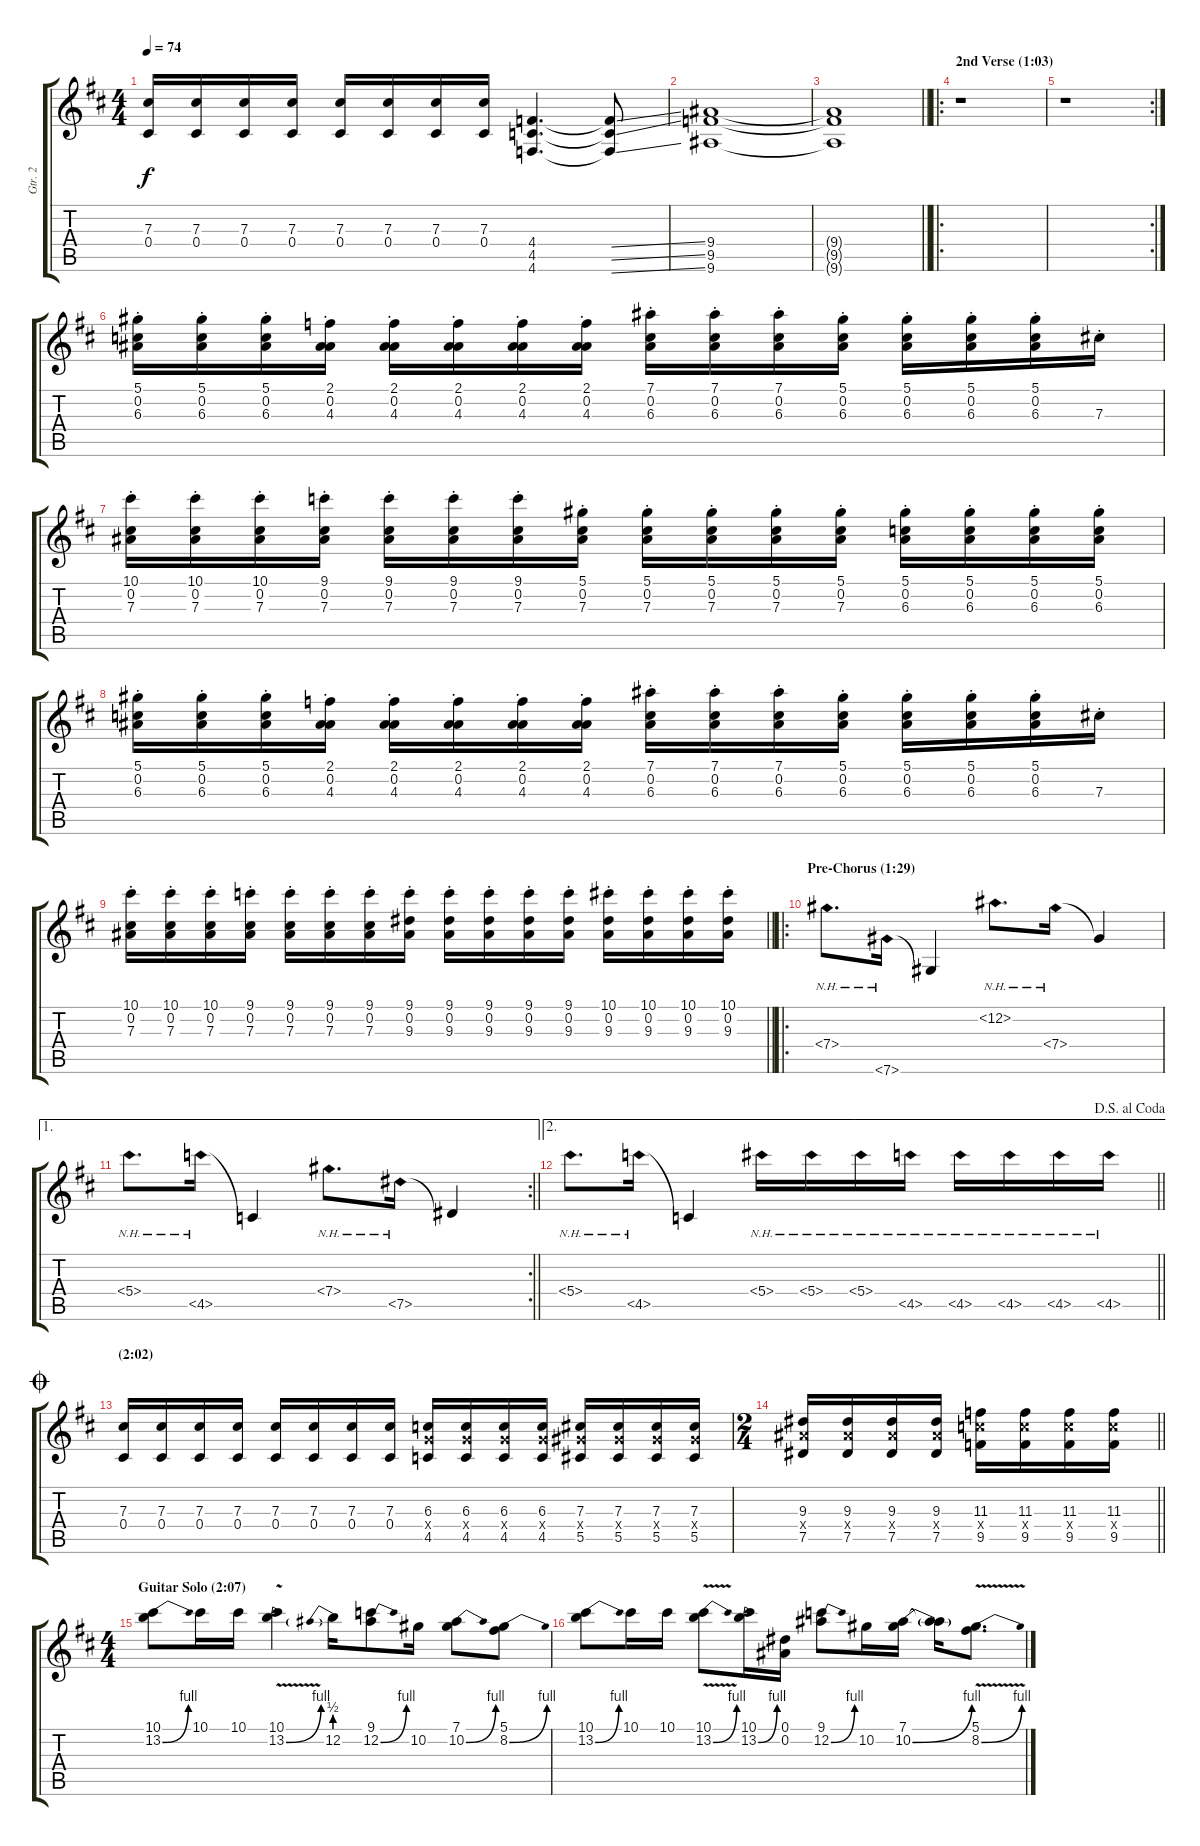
\track ("Gtr. 2" "Gtr. 2") {instrument electricguitarclean}
\staff {score tabs}
\tuning (Eb4 Bb3 Gb3 Db3 Ab2 Db2) {hide}
\ts (4 4)
\tempo 74
\clef g2
\ks d
(7.3 0.4).16{dy f} (7.3 0.4).16 (7.3 0.4).16 (7.3 0.4).16 (7.3 0.4).16 (7.3 0.4).16 (7.3 0.4).16 (7.3 0.4).16 (4.4 4.5 4.6).4{d} (4.4{ss t} 4.5{ss t} 4.6{ss t}).8 |
(9.4 9.5 9.6).1 |
\barLineRight lightlight
(9.4{t} 9.5{t} 9.6{t}).1 |
\ro
\section ("" "2nd Verse (1:03)")
r.1 |
\rc 2
r.1 |
(5.1{st} 0.2{st} 6.3{st}).16{instrument electricguitarclean} (5.1{st} 0.2{st} 6.3{st}).16 (5.1{st} 0.2{st} 6.3{st}).16 (2.1{st} 0.2{st} 4.3{st}).16 (2.1{st} 0.2{st} 4.3{st}).16 (2.1{st} 0.2{st} 4.3{st}).16 (2.1{st} 0.2{st} 4.3{st}).16 (2.1{st} 0.2{st} 4.3{st}).16 (7.1{st} 0.2{st} 6.3{st}).16 (7.1{st} 0.2{st} 6.3{st}).16 (7.1{st} 0.2{st} 6.3{st}).16 (5.1{st} 0.2{st} 6.3{st}).16 (5.1{st} 0.2{st} 6.3{st}).16 (5.1{st} 0.2{st} 6.3{st}).16 (5.1{st} 0.2{st} 6.3{st}).16 7.3{st}.16 |
(10.1{st} 0.2{st} 7.3{st}).16 (10.1{st} 0.2{st} 7.3{st}).16 (10.1{st} 0.2{st} 7.3{st}).16 (9.1{st} 0.2{st} 7.3{st}).16 (9.1{st} 0.2{st} 7.3{st}).16 (9.1{st} 0.2{st} 7.3{st}).16 (9.1{st} 0.2{st} 7.3{st}).16 (5.1{st} 0.2{st} 7.3{st}).16 (5.1{st} 0.2{st} 7.3{st}).16 (5.1{st} 0.2{st} 7.3{st}).16 (5.1{st} 0.2{st} 7.3{st}).16 (5.1{st} 0.2{st} 7.3{st}).16 (5.1{st} 0.2{st} 6.3{st}).16 (5.1{st} 0.2{st} 6.3{st}).16 (5.1{st} 0.2{st} 6.3{st}).16 (5.1{st} 0.2{st} 6.3{st}).16 |
(5.1{st} 0.2{st} 6.3{st}).16 (5.1{st} 0.2{st} 6.3{st}).16 (5.1{st} 0.2{st} 6.3{st}).16 (2.1{st} 0.2{st} 4.3{st}).16 (2.1{st} 0.2{st} 4.3{st}).16 (2.1{st} 0.2{st} 4.3{st}).16 (2.1{st} 0.2{st} 4.3{st}).16 (2.1{st} 0.2{st} 4.3{st}).16 (7.1{st} 0.2{st} 6.3{st}).16 (7.1{st} 0.2{st} 6.3{st}).16 (7.1{st} 0.2{st} 6.3{st}).16 (5.1{st} 0.2{st} 6.3{st}).16 (5.1{st} 0.2{st} 6.3{st}).16 (5.1{st} 0.2{st} 6.3{st}).16 (5.1{st} 0.2{st} 6.3{st}).16 7.3{st}.16 |
\barLineRight lightlight
(10.1{st} 0.2{st} 7.3{st}).16 (10.1{st} 0.2{st} 7.3{st}).16 (10.1{st} 0.2{st} 7.3{st}).16 (9.1{st} 0.2{st} 7.3{st}).16 (9.1{st} 0.2{st} 7.3{st}).16 (9.1{st} 0.2{st} 7.3{st}).16 (9.1{st} 0.2{st} 7.3{st}).16 (9.1{st} 0.2{st} 9.3{st}).16 (9.1{st} 0.2{st} 9.3{st}).16 (9.1{st} 0.2{st} 9.3{st}).16 (9.1{st} 0.2{st} 9.3{st}).16 (9.1{st} 0.2{st} 9.3{st}).16 (10.1{st} 0.2{st} 9.3{st}).16 (10.1{st} 0.2{st} 9.3{st}).16 (10.1{st} 0.2{st} 9.3{st}).16 (10.1{st} 0.2{st} 9.3{st}).16 |
\ro
\section ("" "Pre-Chorus (1:29)")
7.4{nh}.8{d volume 10 instrument electricguitarclean} 7.6{nh}.16 7.6{t}.4 12.2{nh}.8{d} 7.4{nh}.16 7.4{t}.4 |
\ae 1
\rc 2
\barLineRight lightlight
5.4{nh}.8{d} 4.5{nh}.16 4.5{t}.4 7.4{nh}.8{d} 7.5{nh}.16 7.5{t}.4 |
\ae 2
\jump dalsegnoalcoda
\barLineRight lightlight
5.4{nh}.8{d} 4.5{nh}.16 4.5{t}.4 5.4{nh}.16 5.4{nh}.16 5.4{nh}.16 4.5{nh}.16 4.5{nh}.16 4.5{nh}.16 4.5{nh}.16 4.5{nh}.16 |
\section ("" "(2:02)")
\jump coda
(7.3 0.4).16 (7.3 0.4).16 (7.3 0.4).16 (7.3 0.4).16 (7.3 0.4).16 (7.3 0.4).16 (7.3 0.4).16 (7.3 0.4).16 (6.3 6.4{x} 4.5).16 (6.3 6.4{x} 4.5).16 (6.3 6.4{x} 4.5).16 (6.3 6.4{x} 4.5).16 (7.3 7.4{x} 5.5).16 (7.3 7.4{x} 5.5).16 (7.3 7.4{x} 5.5).16 (7.3 7.4{x} 5.5).16 |
\ts (2 4)
\barLineRight lightlight
(9.3 9.4{x} 7.5).16 (9.3 9.4{x} 7.5).16 (9.3 9.4{x} 7.5).16 (9.3 9.4{x} 7.5).16 (11.3 11.4{x} 9.5).16 (11.3 11.4{x} 9.5).16 (11.3 11.4{x} 9.5).16 (11.3 11.4{x} 9.5).16 |
\ts (4 4)
\section ("" "Guitar Solo (2:07)")
(10.1 13.2{be (bend 0 0 60 4)}).8{volume 14} 10.1.16 10.1.16 (10.1 13.2{be (bend 0 0 60 4) v}).4 12.2{be (prebend 0 2 60 2)}.16 (9.1 12.2{be (bend 0 0 60 4)}).8 10.2.16 (7.1 10.2{be (bend 0 0 60 4)}).8 (5.1 8.2{be (bend 0 0 60 4)}).8 |
(10.1 13.2{be (bend 0 0 60 4)}).8{volume 14} 10.1.16 10.1.16 (10.1 13.2{be (bend 0 0 60 4) v}).8 (10.1 13.2{be (bend 0 0 60 4)}).16 (0.1 0.2).16 (9.1 12.2{be (bend 0 0 60 4)}).8 10.2.16 (7.1 10.2{be (bend 0 0 60 4)}).16 (7.1{t} 10.2{t}).16 (5.1 8.2{be (bend 0 0 60 4) v}).8{d}
